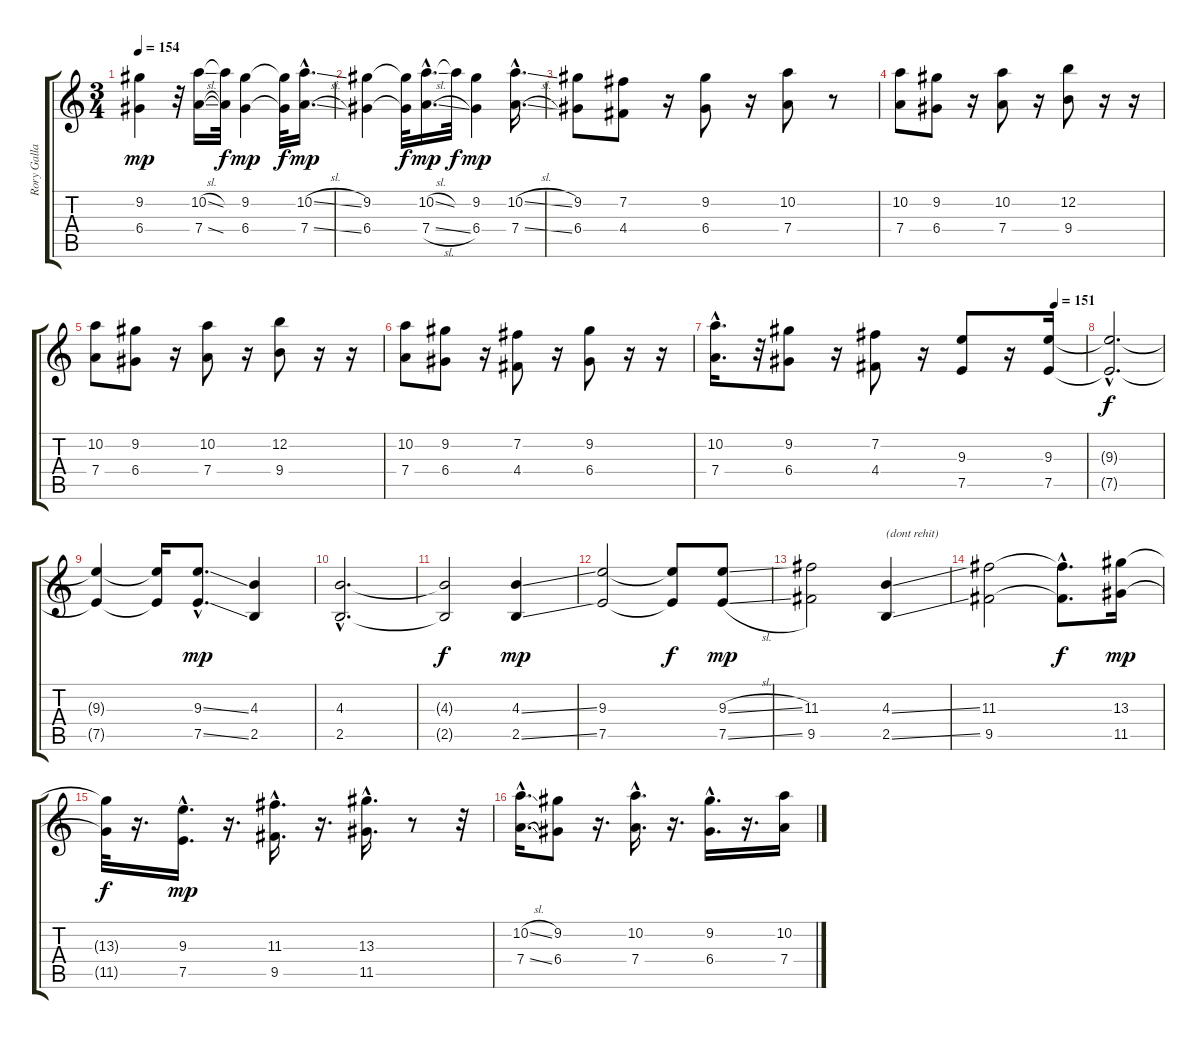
\track ("Rory Gallagher" "Rory Galla") {instrument overdrivenguitar}
\staff {score tabs}
\tuning (E4 B3 G3 D3 A2 E2) {hide}
\ts (3 4)
\tempo 154
\clef g2
\ks c
(9.2 6.4).4{dy mp} r.32 (10.2{sl} 7.4{sl}).16 (10.2{t} 7.4{t}).32{dy f} (9.2 6.4).4{dy mp} (9.2{t} 6.4{t}).32{dy f} (10.2{sl hac} 7.4{sl hac}).16{d dy mp} |
(9.2 6.4).4 (9.2{t} 6.4{t}).32{dy f} (10.2{sl hac} 7.4{sl hac}).16{d dy mp} 10.2{t}.32{dy f} (9.2 6.4).4{dy mp} (10.2{sl hac} 7.4{sl hac}).16{d} |
(9.2 6.4).8 (7.2 4.4).8 r.16 (9.2 6.4).8 r.16 (10.2 7.4).8 r.8 |
(10.2 7.4).8 (9.2 6.4).8 r.16 (10.2 7.4).8 r.16 (12.2 9.4).8 r.16 r.16 |
(10.2 7.4).8 (9.2 6.4).8 r.16 (10.2 7.4).8 r.16 (12.2 9.4).8 r.16 r.16 |
(10.2 7.4).8 (9.2 6.4).8 r.16 (7.2 4.4).8 r.16 (9.2 6.4).8 r.16 r.16 |
\tempo (151 0.9166666666666666)
(10.2{hac} 7.4{hac}).16{d} r.32 (9.2 6.4).8 r.16 (7.2 4.4).8 r.16 (9.3 7.5).8 r.16 (9.3 7.5).16 |
(9.3{hac t} 7.5{hac t}).2{d dy f} |
(9.3{t} 7.5{t}).4 (9.3{t} 7.5{t}).16 (9.3{ss hac} 7.5{ss hac}).8{d dy mp} (4.3 2.5).4 |
(4.3{hac} 2.5{hac}).2{d} |
(4.3{t} 2.5{t}).2{dy f} (4.3{ss} 2.5{ss}).4{dy mp} |
(9.3 7.5).2 (9.3{t} 7.5{t}).8{dy f} (9.3{sl} 7.5{sl}).8{dy mp} |
(11.3 9.5).2 (4.3{ss} 2.5{ss}).4{txt "(dont rehit)"} |
(11.3 9.5).2 (11.3{hac t} 9.5{hac t}).8{d dy f} (13.3 11.5).16{dy mp} |
(13.3{t} 11.5{t}).32{dy f} r.16{d} (9.3{hac} 7.5{hac}).16{d dy mp} r.16{d} (11.3{hac} 9.5{hac}).16{d} r.16{d} (13.3{hac} 11.5{hac}).16{d} r.8 r.32 |
(10.2{sl hac} 7.4{sl hac}).16{d} (9.2 6.4).8 r.16{d} (10.2{hac} 7.4{hac}).16{d} r.16{d} (9.2{hac} 6.4{hac}).16{d} r.16{d} (10.2 7.4).16
